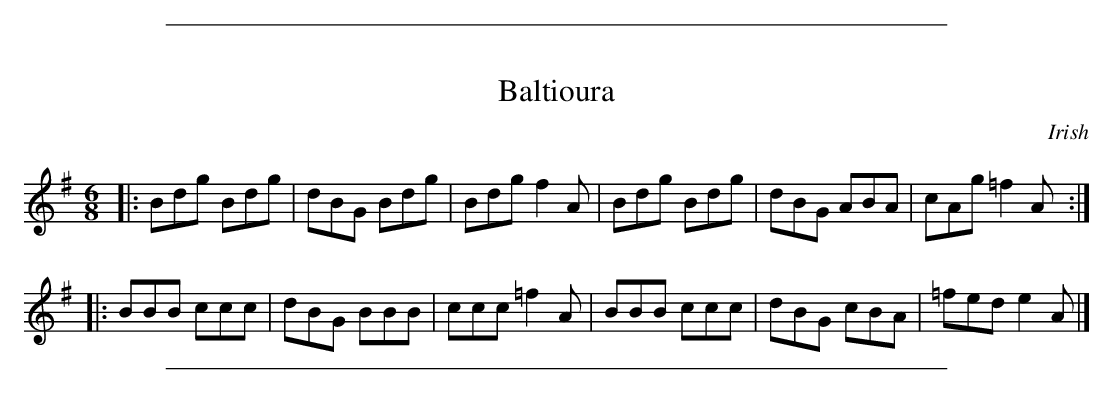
X:1
T: Baltioura
O: Irish
M: 6/8
L: 1/8
K: G
|:\
Bdg Bdg | dBG Bdg | Bdg  f2A | Bdg Bdg | dBG ABA | cAg =f2A ::
BBB ccc | dBG BBB | ccc =f2A | BBB ccc | dBG cBA | =fed e2A |]
